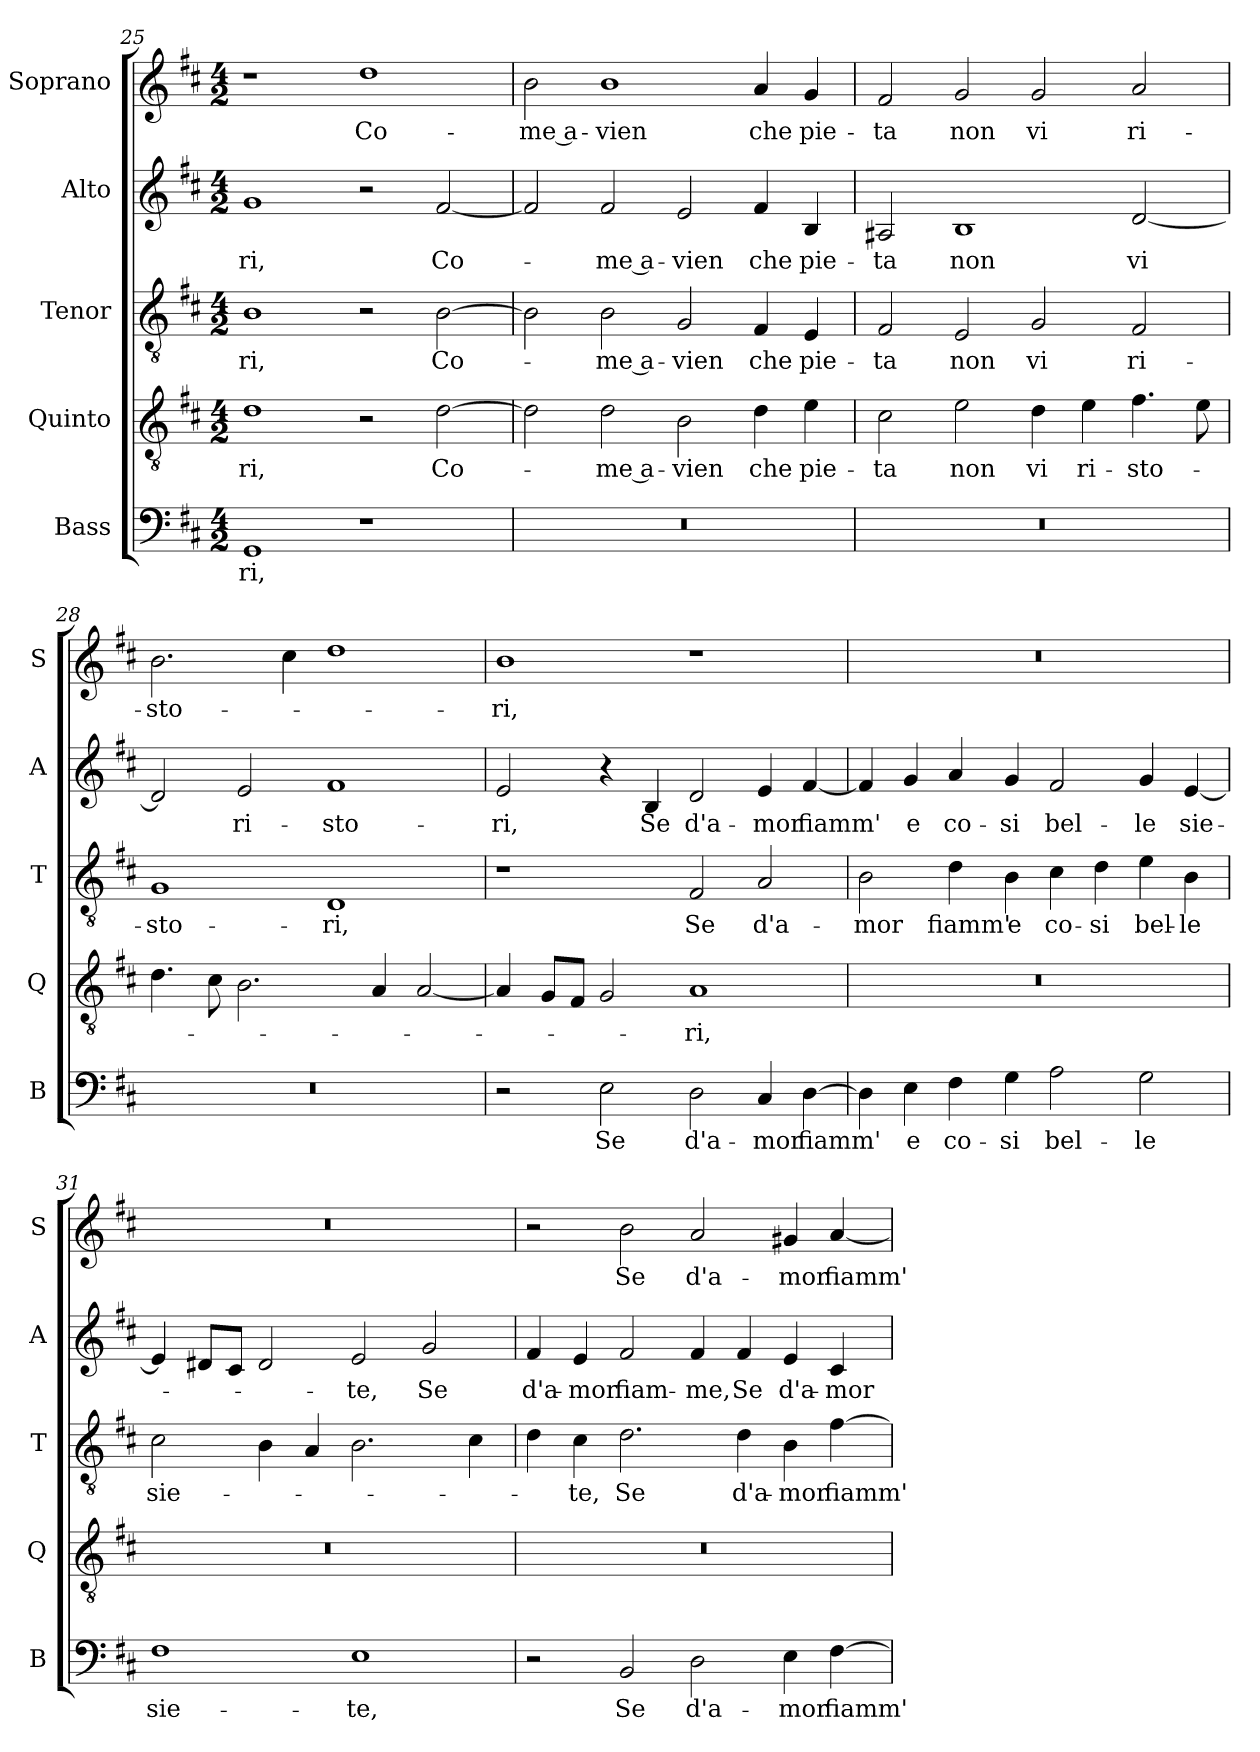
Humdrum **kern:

**kern	**text	**kern	**text	**kern	**text	**kern	**text	**kern	**text
*part5	*part5	*part4	*part4	*part3	*part3	*part2	*part2	*part1	*part1
*staff5	*staff5	*staff4	*staff4	*staff3	*staff3	*staff2	*staff2	*staff1	*staff1
*I"Bass	*	*I"Quinto	*	*I"Tenor	*	*I"Alto	*	*I"Soprano	*
*I'B	*	*I'Q	*	*I'T	*	*I'A	*	*I'S	*
!!LO:LB:g=z
*clefF4	*	*clefGv2	*	*clefGv2	*	*clefG2	*	*clefG2	*
*k[f#c#]	*	*k[f#c#]	*	*k[f#c#]	*	*k[f#c#]	*	*k[f#c#]	*
*D:	*	*D:	*	*D:	*	*D:	*	*D:	*
*M4/2	*	*M4/2	*	*M4/2	*	*M4/2	*	*M4/2	*
=25	=25	=25	=25	=25	=25	=25	=25	=25	=25
!	!LO:LY:b	!	!LO:LY:b	!	!LO:LY:b	!	!LO:LY:b	!	!
1GG	-ri,	1d	-ri,	1B	-ri,	1g	-ri,	1r	.
!	!	!	!	!	!	!	!	!	!LO:LY:b
1r	.	2r	.	2r	.	2r	.	1dd	Co-
!	!	!	!LO:LY:b	!	!LO:LY:b	!	!LO:LY:b	!	!
.	.	[2d\	Co-	[2B\	Co-	[2f#/	Co-	.	.
=26	=26	=26	=26	=26	=26	=26	=26	=26	=26
!	!	!	!	!	!	!	!	!	!LO:LY:b
0r	.	2d\]	.	2B\]	.	2f#/]	.	2b\	-me a-
!	!	!	!LO:LY:b	!	!LO:LY:b	!	!LO:LY:b	!	!LO:LY:b
.	.	2d\	-me a-	2B\	-me a-	2f#/	-me a-	1b	-vien
!	!	!	!LO:LY:b	!	!LO:LY:b	!	!LO:LY:b	!	!
.	.	2B\	-vien	2G/	-vien	2e/	-vien	.	.
!	!	!	!LO:LY:b	!	!LO:LY:b	!	!LO:LY:b	!	!LO:LY:b
.	.	4d\	che	4F#/	che	4f#/	che	4a/	che
!	!	!	!LO:LY:b	!	!LO:LY:b	!	!LO:LY:b	!	!LO:LY:b
.	.	4e\	pie-	4E/	pie-	4B/	pie-	4g/	pie-
=27	=27	=27	=27	=27	=27	=27	=27	=27	=27
!	!	!	!LO:LY:b	!	!LO:LY:b	!	!LO:LY:b	!	!LO:LY:b
0r	.	2c#\	-ta	2F#/	-ta	2A#X/	-ta	2f#/	-ta
!	!	!	!LO:LY:b	!	!LO:LY:b	!	!LO:LY:b	!	!LO:LY:b
.	.	2e\	non	2E/	non	1B	non	2g/	non
!	!	!	!LO:LY:b	!	!LO:LY:b	!	!	!	!LO:LY:b
.	.	4d\	vi	2G/	vi	.	.	2g/	vi
!	!	!	!LO:LY:b	!	!	!	!	!	!
.	.	4e\	ri-	.	.	.	.	.	.
!	!	!	!LO:LY:b	!	!LO:LY:b	!	!LO:LY:b	!	!LO:LY:b
.	.	4.f#\	-sto-	2F#/	ri-	[2d/	vi	2a/	ri-
.	.	8e\	.	.	.	.	.	.	.
=28	=28	=28	=28	=28	=28	=28	=28	=28	=28
!	!	!	!	!	!LO:LY:b	!	!	!	!LO:LY:b
0r	.	4.d\	.	1G	-sto-	2d/]	.	2.b\	-sto-
.	.	8c#\	.	.	.	.	.	.	.
!	!	!	!	!	!	!	!LO:LY:b	!	!
.	.	2.B\	.	.	.	2e/	ri-	.	.
.	.	.	.	.	.	.	.	4cc#\	.
!	!	!	!	!	!LO:LY:b	!	!LO:LY:b	!	!
.	.	.	.	1D	-ri,	1f#	-sto-	1dd	.
.	.	4A/	.	.	.	.	.	.	.
.	.	[2A/	.	.	.	.	.	.	.
!!LO:PB:g=z
=29	=29	=29	=29	=29	=29	=29	=29	=29	=29
!	!	!	!	!	!	!	!LO:LY:b	!	!LO:LY:b
2r	.	4A/]	.	1r	.	2e/	-ri,	1b	-ri,
.	.	8G/L	.	.	.	.	.	.	.
.	.	8F#/J	.	.	.	.	.	.	.
!	!LO:LY:b	!	!	!	!	!	!	!	!
2E\	Se	2G/	.	.	.	4r	.	.	.
!	!	!	!	!	!	!	!LO:LY:b	!	!
.	.	.	.	.	.	4B/	Se	.	.
!	!LO:LY:b	!	!LO:LY:b	!	!LO:LY:b	!	!LO:LY:b	!	!
2D\	d'a-	1A	-ri,	2F#/	Se	2d/	d'a-	1r	.
!	!LO:LY:b	!	!	!	!LO:LY:b	!	!LO:LY:b	!	!
4C#/	-mor	.	.	2A/	d'a-	4e/	-mor	.	.
!	!LO:LY:b	!	!	!	!	!	!LO:LY:b	!	!
[4D\	fiamm'	.	.	.	.	[4f#/	fiamm'	.	.
=30	=30	=30	=30	=30	=30	=30	=30	=30	=30
!	!	!	!	!	!LO:LY:b	!	!	!	!
4D\]	.	0r	.	2B\	-mor	4f#/]	.	0r	.
!	!LO:LY:b	!	!	!	!	!	!LO:LY:b	!	!
4E\	e	.	.	.	.	4g/	e	.	.
!	!LO:LY:b	!	!	!	!LO:LY:b	!	!LO:LY:b	!	!
4F#\	co-	.	.	4d\	fiamm'	4a/	co-	.	.
!	!LO:LY:b	!	!	!	!LO:LY:b	!	!LO:LY:b	!	!
4G\	-si	.	.	4B\	e	4g/	-si	.	.
!	!LO:LY:b	!	!	!	!LO:LY:b	!	!LO:LY:b	!	!
2A\	bel-	.	.	4c#\	co-	2f#/	bel-	.	.
!	!	!	!	!	!LO:LY:b	!	!	!	!
.	.	.	.	4d\	-si	.	.	.	.
!	!LO:LY:b	!	!	!	!LO:LY:b	!	!LO:LY:b	!	!
2G\	-le	.	.	4e\	bel-	4g/	-le	.	.
!	!	!	!	!	!LO:LY:b	!	!LO:LY:b	!	!
.	.	.	.	4B\	-le	[4e/	sie-	.	.
=31	=31	=31	=31	=31	=31	=31	=31	=31	=31
!	!LO:LY:b	!	!	!	!LO:LY:b	!	!	!	!
1F#	sie-	0r	.	2c#\	sie-	4e/]	.	0r	.
.	.	.	.	.	.	8d#X/L	.	.	.
.	.	.	.	.	.	8c#/J	.	.	.
.	.	.	.	4B\	.	2d#/	.	.	.
.	.	.	.	4A/	.	.	.	.	.
!	!LO:LY:b	!	!	!	!	!	!LO:LY:b	!	!
1E	-te,	.	.	2.B\	.	2e/	-te,	.	.
!	!	!	!	!	!	!	!LO:LY:b	!	!
.	.	.	.	.	.	2g/	Se	.	.
.	.	.	.	4c#\	.	.	.	.	.
!!LO:LB:g=z
=32	=32	=32	=32	=32	=32	=32	=32	=32	=32
!	!	!	!	!	!	!	!LO:LY:b	!	!
2r	.	0r	.	4d\	.	4f#/	d'a-	2r	.
!	!	!	!	!	!LO:LY:b	!	!LO:LY:b	!	!
.	.	.	.	4c#\	-te,	4e/	-mor	.	.
!	!LO:LY:b	!	!	!	!LO:LY:b	!	!LO:LY:b	!	!LO:LY:b
2BB/	Se	.	.	2.d\	Se	2f#/	fiam-	2b\	Se
!	!LO:LY:b	!	!	!	!	!	!LO:LY:b	!	!LO:LY:b
2D\	d'a-	.	.	.	.	4f#/	-me,	2a/	d'a-
!	!	!	!	!	!LO:LY:b	!	!LO:LY:b	!	!
.	.	.	.	4d\	d'a-	4f#/	Se	.	.
!	!LO:LY:b	!	!	!	!LO:LY:b	!	!LO:LY:b	!	!LO:LY:b
4E\	-mor	.	.	4B\	-mor	4e/	d'a-	4g#X/	-mor
!	!LO:LY:b	!	!	!	!LO:LY:b	!	!LO:LY:b	!	!LO:LY:b
[4F#\	fiamm'	.	.	[4f#\	fiamm'	4c#/	-mor	[4a/	fiamm'
=	=	=	=	=	=	=	=	=	=
*-	*-	*-	*-	*-	*-	*-	*-	*-	*-
